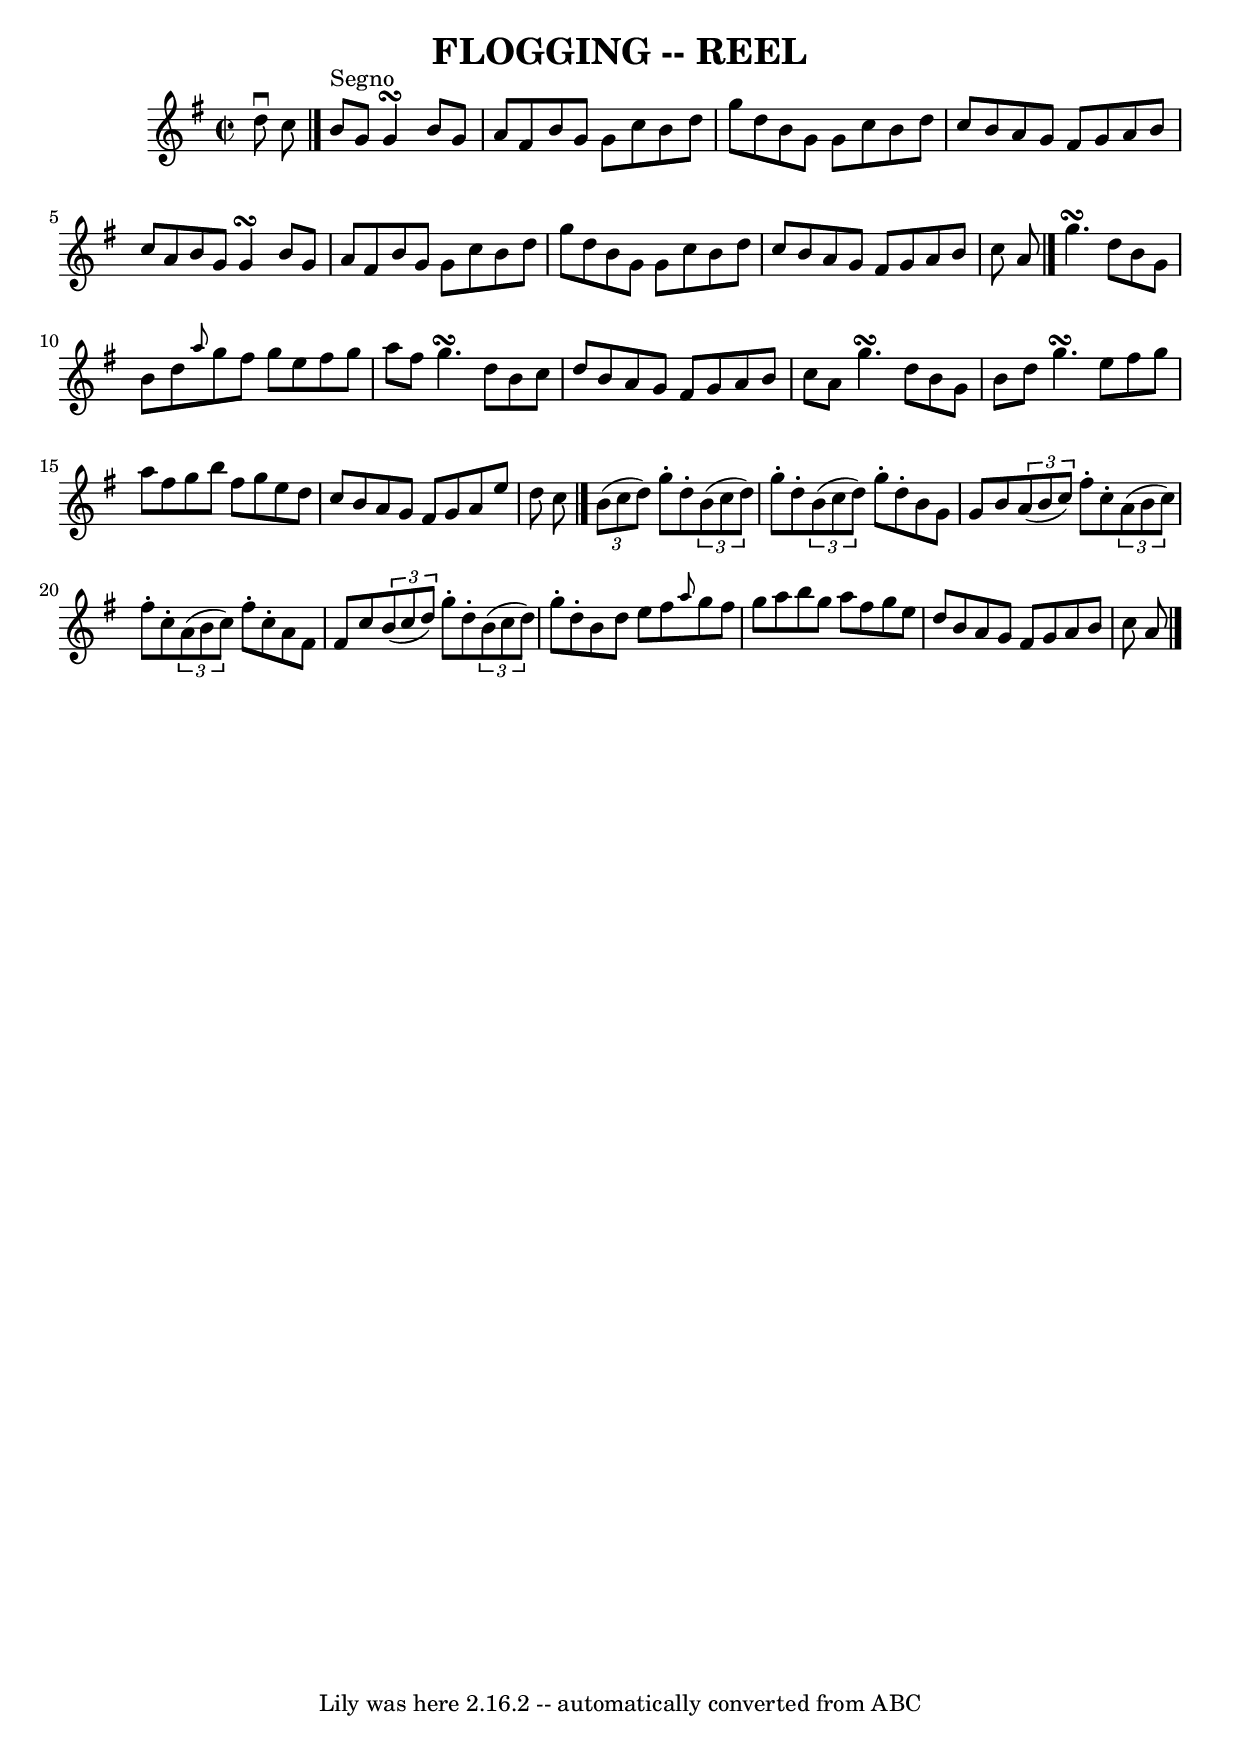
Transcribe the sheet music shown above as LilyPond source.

\version "2.16.2"
\include "Mammoth.ily"
\header {
  %% book = "Ryan's Mammoth Collection of Fiddle Tunes"
  crossRefNumber = "1"
  footnotes = ""
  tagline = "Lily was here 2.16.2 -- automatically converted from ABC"
  title = "FLOGGING -- REEL"

}
voicedefault =  {


  \override Staff.TimeSignature #'style = #'C
  \time 2/2 
  \key g \major
  d''8^\downbow c''8          \bar "|." b'8 ^"Segno" g'8 g'4\turn b'8 g'8 a'8 fis'8    |
  b'8    
  g'8 g'8 c''8 b'8 d''8 g''8 d''8    |
  b'8 g'8    
  g'8 c''8 b'8 d''8 c''8 b'8    |
  a'8 g'8 fis'8    
  g'8 a'8 b'8 c''8 a'8        |
  b'8 g'8 g'4\turn    
  b'8 g'8 a'8 fis'8    |
  b'8 g'8 g'8 c''8 b'8    
  d''8 g''8 d''8    |
  b'8 g'8 g'8 c''8 b'8 d''8    
  c''8 b'8    |
  a'8 g'8 fis'8 g'8 a'8 b'8 c''8    
  a'8    \bar "|." g''4.\turn d''8 b'8 g'8 b'8 d''8    
  |
  \grace { a''8  
	 } g''8 fis''8 g''8 e''8 fis''8 g''8 
  a''8 fis''8    |
  g''4.\turn d''8 b'8 c''8 d''8    
  b'8    |
  a'8 g'8 fis'8 g'8 a'8 b'8 c''8 a'8       
  |
  g''4.\turn d''8 b'8 g'8 b'8 d''8    |
  g''4. 
  \turn e''8 fis''8 g''8 a''8 fis''8    |
  g''8 b''8    
  fis''8 g''8 e''8 d''8 c''8 b'8    |
  a'8 g'8 fis'8 
  g'8 a'8 e''8 d''8 c''8    \bar "|."     \times 2/3 { b'8 (
						       c''8 d''8) 
						     } g''8 -. d''8 -.   \times 2/3 { b'8 (c''8 d''8  
										      -) 
										    } g''8 -. d''8 -.   |
  \times 2/3 { b'8 (c''8 d''8) 
	     } 
  g''8 -. d''8 -. b'8 g'8 g'8 b'8        |
  \times 2/3 {   
    a'8 (b'8 c''8) 
  } fis''8 -. c''8 -.   \times 2/3 { a'8 (b'8    
				     c''8) 
				   } fis''8 -. c''8 -.   |
  \times 2/3 { a'8 (b'8    
	       c''8) 
	     } fis''8 -. c''8 -. a'8 fis'8 fis'8 c''8        
  |
  \times 2/3 { b'8 (c''8 d''8) 
	     } g''8 -. d''8 -.   
  \times 2/3 { b'8 (c''8 d''8) 
	     } g''8 -. d''8 -.   |
  b'8  
  d''8 e''8 fis''8  \grace { a''8  
			   } g''8 fis''8 g''8 a''8  
  |
  b''8 g''8 a''8 fis''8 g''8 e''8 d''8 b'8  
  |
  a'8 g'8 fis'8 g'8 a'8 b'8 c''8 a'8      
  \bar "|."   

}

\score{
  <<

    \context Staff="default"
    {
      \voicedefault 
      
    }

  >>
  \layout {
    
  }
  \midi {
  }

}
